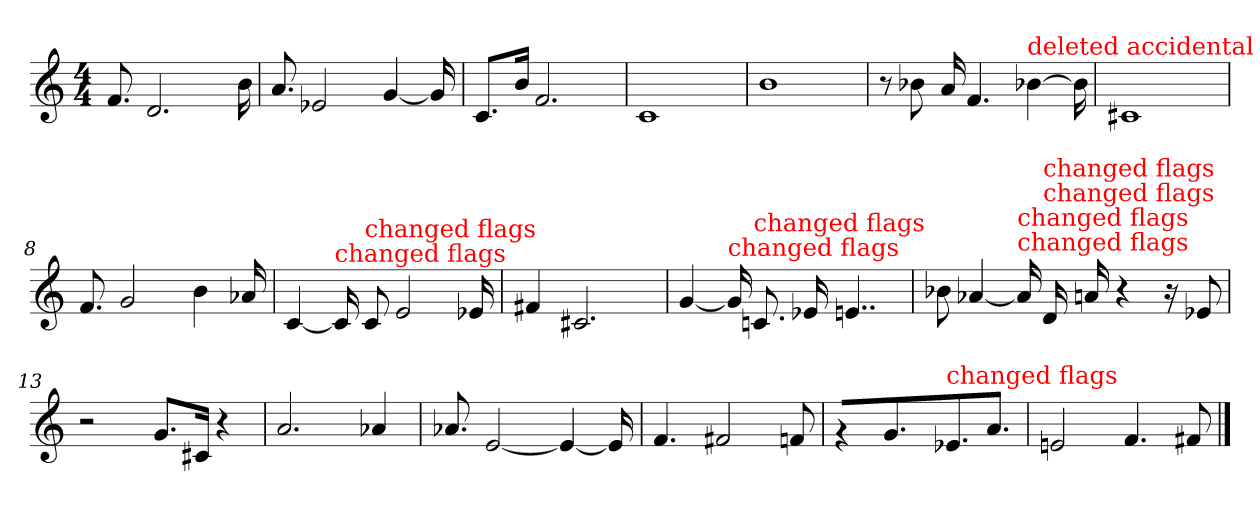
**kern
*part1
*staff1
*clefG2
*M4/4
=1
8.f
2.d
16b
=2
8.a
2e-X
[4g
16g]
=3
8.c/L
16b/Jk
2.f
=4
1c
=5
1b
=6
8r
8b-X
16a
4.f
!LO:TX:color=#FF0000:t=deleted accidental
[4b-Xi
16b-]
=7
1c#X
=8
8.f
2g
4b
16a-X
=9
[4c
!LO:TX:color=#FF0000:t=changed flags
16ci]
!LO:TX:color=#FF0000:t=changed flags
8ci
2e
16e-X
=10
4f#X
2.c#X
=11
[4g
!LO:TX:color=#FF0000:t=changed flags
16gi]
!LO:TX:color=#FF0000:t=changed flags
8.cni
16e-X
4..en
=12
8b-X
[4a-X
!LO:TX:color=#FF0000:t=changed flags
!LO:TX:color=#FF0000:t=changed flags
16a-i]
!LO:TX:color=#FF0000:t=changed flags
!LO:TX:color=#FF0000:t=changed flags
16di
16an
4r
16r
8e-X
=13
2r
8.g/L
16c#X/Jk
4r
=14
2.a
4a-X
=15
8.a-X
[2e
4e_
16e]
=16
4.f
2f#X
8fn
=17
4r
4.g
!LO:TX:color=#FF0000:t=changed flags
8.e-Xi
8.aJ
=18
2en
4.f
8f#X
==
*-
